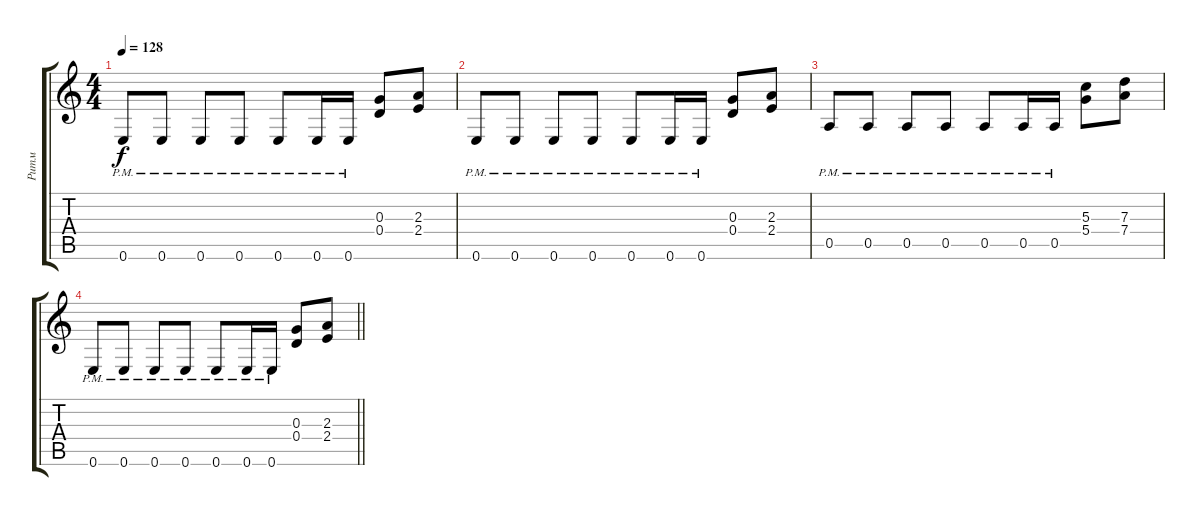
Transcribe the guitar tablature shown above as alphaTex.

\track ("Ритм" "Ритм") {instrument distortionguitar}
\staff {score tabs}
\tuning (E4 B3 G3 D3 A2 E2) {hide}
\ts (4 4)
\section ("" "")
\tempo 128
\clef g2
\ks c
0.6{pm}.8{dy f} 0.6{pm}.8 0.6{pm}.8 0.6{pm}.8 0.6{pm}.8 0.6{pm}.16 0.6{pm}.16 (0.3 0.4).8 (2.3 2.4).8 |
0.6{pm}.8 0.6{pm}.8 0.6{pm}.8 0.6{pm}.8 0.6{pm}.8 0.6{pm}.16 0.6{pm}.16 (0.3 0.4).8 (2.3 2.4).8 |
0.5{pm}.8 0.5{pm}.8 0.5{pm}.8 0.5{pm}.8 0.5{pm}.8 0.5{pm}.16 0.5{pm}.16 (5.3 5.4).8 (7.3 7.4).8 |
\barLineRight lightlight
0.6{pm}.8 0.6{pm}.8 0.6{pm}.8 0.6{pm}.8 0.6{pm}.8 0.6{pm}.16 0.6{pm}.16 (0.3 0.4).8 (2.3 2.4).8
